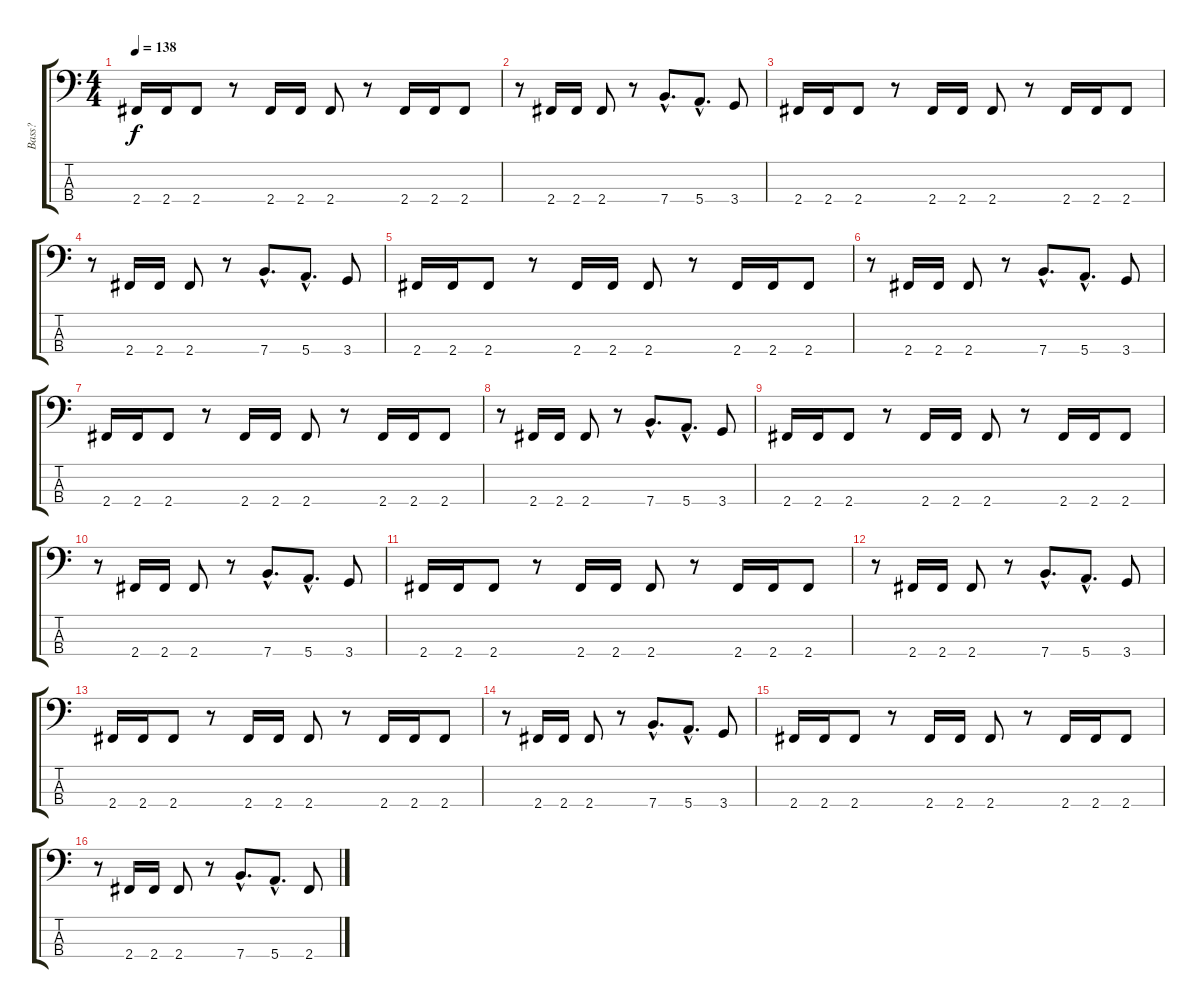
\track ("Bass?" "Bass?") {instrument electricbassfinger}
\staff {score tabs}
\tuning (G2 D2 A1 E1) {hide}
\ts (4 4)
\tempo 138
\clef f4
\ks c
2.4.16{dy f} 2.4.16 2.4.8 r.8 2.4.16 2.4.16 2.4.8 r.8 2.4.16 2.4.16 2.4.8 |
r.8 2.4.16 2.4.16 2.4.8 r.8 7.4{hac}.8{d} 5.4{hac}.8{d} 3.4.8 |
2.4.16 2.4.16 2.4.8 r.8 2.4.16 2.4.16 2.4.8 r.8 2.4.16 2.4.16 2.4.8 |
r.8 2.4.16 2.4.16 2.4.8 r.8 7.4{hac}.8{d} 5.4{hac}.8{d} 3.4.8 |
2.4.16 2.4.16 2.4.8 r.8 2.4.16 2.4.16 2.4.8 r.8 2.4.16 2.4.16 2.4.8 |
r.8 2.4.16 2.4.16 2.4.8 r.8 7.4{hac}.8{d} 5.4{hac}.8{d} 3.4.8 |
2.4.16 2.4.16 2.4.8 r.8 2.4.16 2.4.16 2.4.8 r.8 2.4.16 2.4.16 2.4.8 |
r.8 2.4.16 2.4.16 2.4.8 r.8 7.4{hac}.8{d} 5.4{hac}.8{d} 3.4.8 |
2.4.16 2.4.16 2.4.8 r.8 2.4.16 2.4.16 2.4.8 r.8 2.4.16 2.4.16 2.4.8 |
r.8 2.4.16 2.4.16 2.4.8 r.8 7.4{hac}.8{d} 5.4{hac}.8{d} 3.4.8 |
2.4.16 2.4.16 2.4.8 r.8 2.4.16 2.4.16 2.4.8 r.8 2.4.16 2.4.16 2.4.8 |
r.8 2.4.16 2.4.16 2.4.8 r.8 7.4{hac}.8{d} 5.4{hac}.8{d} 3.4.8 |
2.4.16 2.4.16 2.4.8 r.8 2.4.16 2.4.16 2.4.8 r.8 2.4.16 2.4.16 2.4.8 |
r.8 2.4.16 2.4.16 2.4.8 r.8 7.4{hac}.8{d} 5.4{hac}.8{d} 3.4.8 |
2.4.16 2.4.16 2.4.8 r.8 2.4.16 2.4.16 2.4.8 r.8 2.4.16 2.4.16 2.4.8 |
r.8 2.4.16 2.4.16 2.4.8 r.8 7.4{hac}.8{d} 5.4{hac}.8{d} 2.4.8
